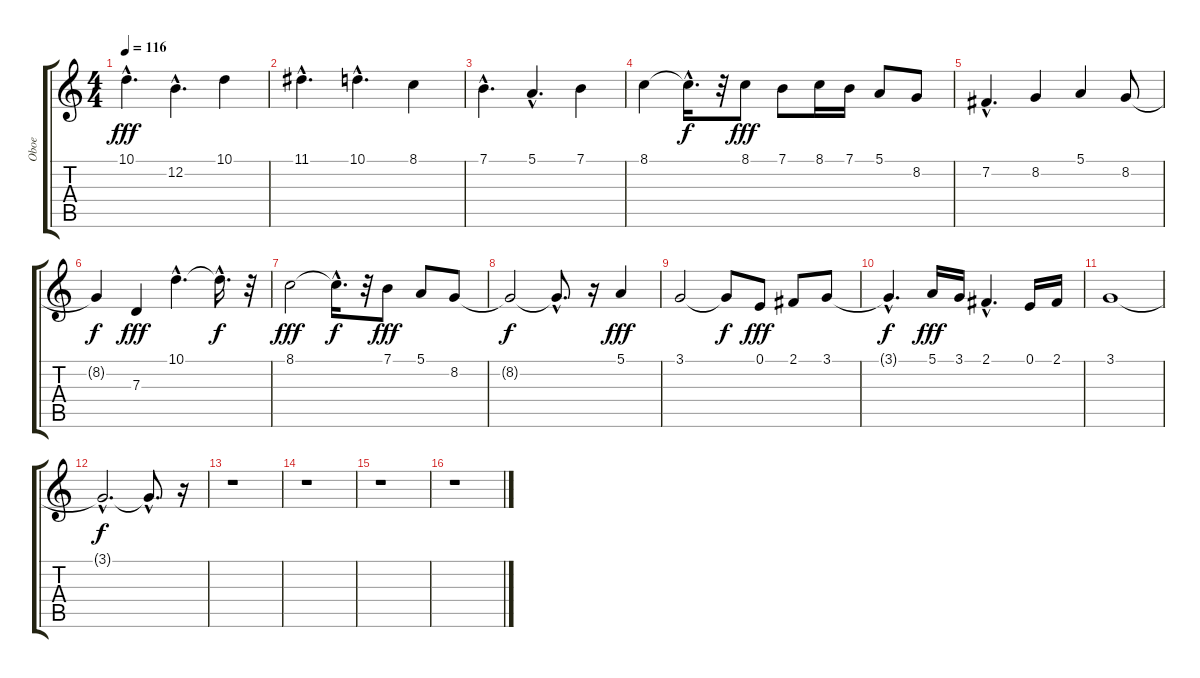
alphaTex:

\track ("Oboe" "Oboe") {instrument oboe}
\staff {score tabs}
\tuning (E4 B3 G3 D3 A2 E2) {hide}
\ts (4 4)
\tempo 116
\clef g2
\ks c
10.1{hac}.4{d dy fff} 12.2{hac}.4{d} 10.1.4 |
11.1{hac}.4{d} 10.1{hac}.4{d} 8.1.4 |
7.1{hac}.4{d} 5.1{hac}.4{d} 7.1.4 |
8.1.4 8.1{hac t}.16{d dy f} r.32 8.1.8{dy fff} 7.1.8 8.1.16 7.1.16 5.1.8 8.2.8 |
7.2{hac}.4{d} 8.2.4 5.1.4 8.2.8 |
8.2{t}.4{dy f} 7.3.4{dy fff} 10.1{hac}.4{d} 10.1{hac t}.16{d dy f} r.32 |
8.1.2{dy fff} 8.1{hac t}.16{d dy f} r.32 7.1.8{dy fff} 5.1.8 8.2.8 |
8.2{t}.2{dy f} 8.2{hac t}.8{d} r.16 5.1.4{dy fff} |
3.1.2 3.1{t}.8{dy f} 0.1.8{dy fff} 2.1.8 3.1.8 |
3.1{hac t}.4{d dy f} 5.1.16{dy fff} 3.1.16 2.1{hac}.4{d} 0.1.16 2.1.16 |
3.1.1 |
3.1{hac t}.2{d dy f} 3.1{hac t}.8{d} r.16 |
r.1 |
r.1 |
r.1 |
r.1
